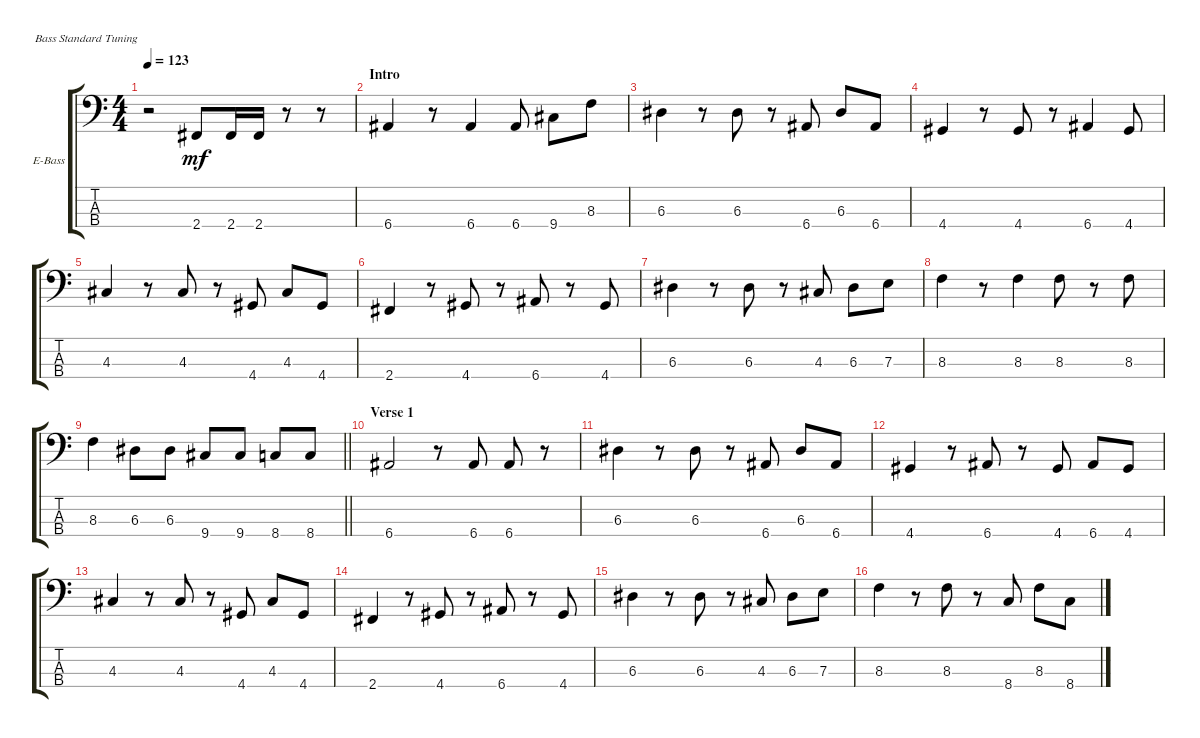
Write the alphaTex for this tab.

\defaultSystemsLayout 4
\bracketExtendMode groupsimilarinstruments
\firstSystemTrackNameOrientation horizontal
\otherSystemsTrackNameOrientation horizontal
\track ("Bass" "E-Bass") {instrument electricbassfinger}
\staff {score tabs}
\tuning (G2 D2 A1 E1)
\ts (4 4)
\tempo 123
\clef f4
\ks c
r.2{dy mf instrument electricbassfinger} 2.4.8 2.4.16 2.4.16 r.8 r.8 |
\section ("" "Intro")
6.4.4 r.8 6.4.4 6.4.8 9.4.8 8.3.8 |
6.3.4 r.8 6.3.8 r.8 6.4.8 6.3.8 6.4.8 |
4.4.4 r.8 4.4.8 r.8 6.4.4 4.4.8 |
4.3.4 r.8 4.3.8 r.8 4.4.8 4.3.8 4.4.8 |
2.4.4 r.8 4.4.8 r.8 6.4.8 r.8 4.4.8 |
6.3.4 r.8 6.3.8 r.8 4.3.8 6.3.8 7.3.8 |
8.3.4 r.8 8.3.4 8.3.8 r.8 8.3.8 |
\barLineRight lightlight
8.3.4 6.3.8 6.3.8 9.4.8 9.4.8 8.4.8 8.4.8 |
\section ("" "Verse 1")
6.4.2 r.8 6.4.8 6.4.8 r.8 |
6.3.4 r.8 6.3.8 r.8 6.4.8 6.3.8 6.4.8 |
4.4.4 r.8 6.4.8 r.8 4.4.8 6.4.8 4.4.8 |
4.3.4 r.8 4.3.8 r.8 4.4.8 4.3.8 4.4.8 |
2.4.4 r.8 4.4.8 r.8 6.4.8 r.8 4.4.8 |
6.3.4 r.8 6.3.8 r.8 4.3.8 6.3.8 7.3.8 |
8.3.4 r.8 8.3.8 r.8 8.4.8 8.3.8 8.4.8
